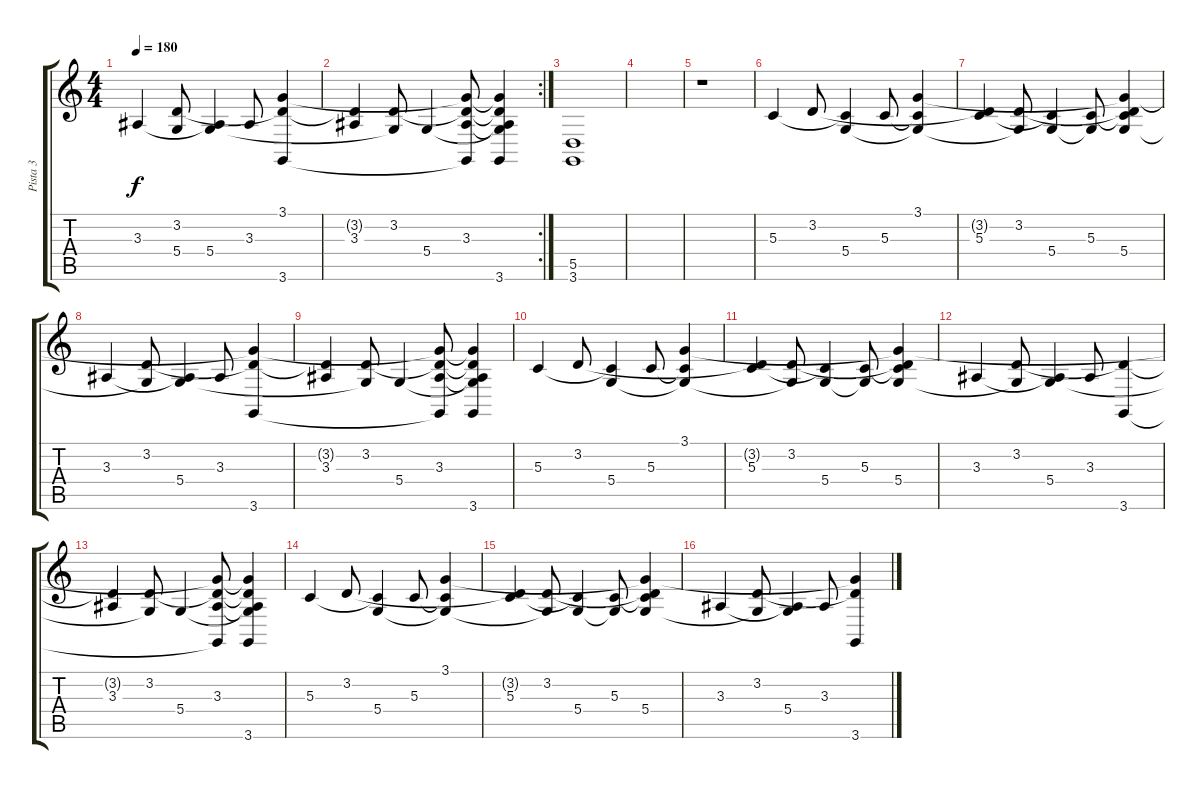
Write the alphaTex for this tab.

\track ("Pista 3" "Pista 3") {instrument brightacousticpiano}
\staff {score tabs}
\tuning (E4 B3 G3 D3 A2 E2) {hide}
\ts (4 4)
\tempo 180
\clef g2
\ks c
3.3.4{dy f} (3.2 5.4{t}).8 (3.3{t} 5.4).4 3.3.8 (3.1{t} 3.2{t} 3.6).4 |
\rc 2
(3.2{t} 3.3).4 (3.2 5.4{t}).8 5.4.4 (3.1{t} 3.2{t} 3.3 3.6{t}).8 (3.1{t} 3.2{t} 3.3{t} 5.4{t} 3.6).4 |
(5.5 3.6).1 |
|
r.1 |
5.3.4 3.2.8 (5.3{t} 5.4).4 5.3.8 (3.1 5.3{t} 5.4{t}).4 |
(3.2{t} 5.3).4 (3.2 5.4{t}).8 (5.3{t} 5.4).4 (5.3 5.4{t}).8 (3.1{t} 3.2{t} 5.3{t} 5.4).4 |
3.3.4 (3.2 5.4{t}).8 (3.3{t} 5.4).4 3.3.8 (3.1{t} 3.2{t} 3.6).4 |
(3.2{t} 3.3).4 (3.2 5.4{t}).8 5.4.4 (3.1{t} 3.2{t} 3.3 3.6{t}).8 (3.1{t} 3.2{t} 3.3{t} 5.4{t} 3.6).4 |
5.3.4 3.2.8 (5.3{t} 5.4).4 5.3.8 (3.1 5.3{t} 5.4{t}).4 |
(3.2{t} 5.3).4 (3.2 5.4{t}).8 (5.3{t} 5.4).4 (5.3 5.4{t}).8 (3.1{t} 3.2{t} 5.3{t} 5.4).4 |
3.3.4 (3.2 5.4{t}).8 (3.3{t} 5.4).4 3.3.8 (3.2{t} 3.6).4 |
(3.2{t} 3.3).4 (3.2 5.4{t}).8 5.4.4 (3.1{t} 3.2{t} 3.3 3.6{t}).8 (3.1{t} 3.2{t} 3.3{t} 5.4{t} 3.6).4 |
5.3.4 3.2.8 (5.3{t} 5.4).4 5.3.8 (3.1 5.3{t} 5.4{t}).4 |
(3.2{t} 5.3).4 (3.2 5.4{t}).8 (5.3{t} 5.4).4 (5.3 5.4{t}).8 (3.1{t} 3.2{t} 5.3{t} 5.4).4 |
3.3.4 (3.2 5.4{t}).8 (3.3{t} 5.4).4 3.3.8 (3.1{t} 3.2{t} 3.6).4
